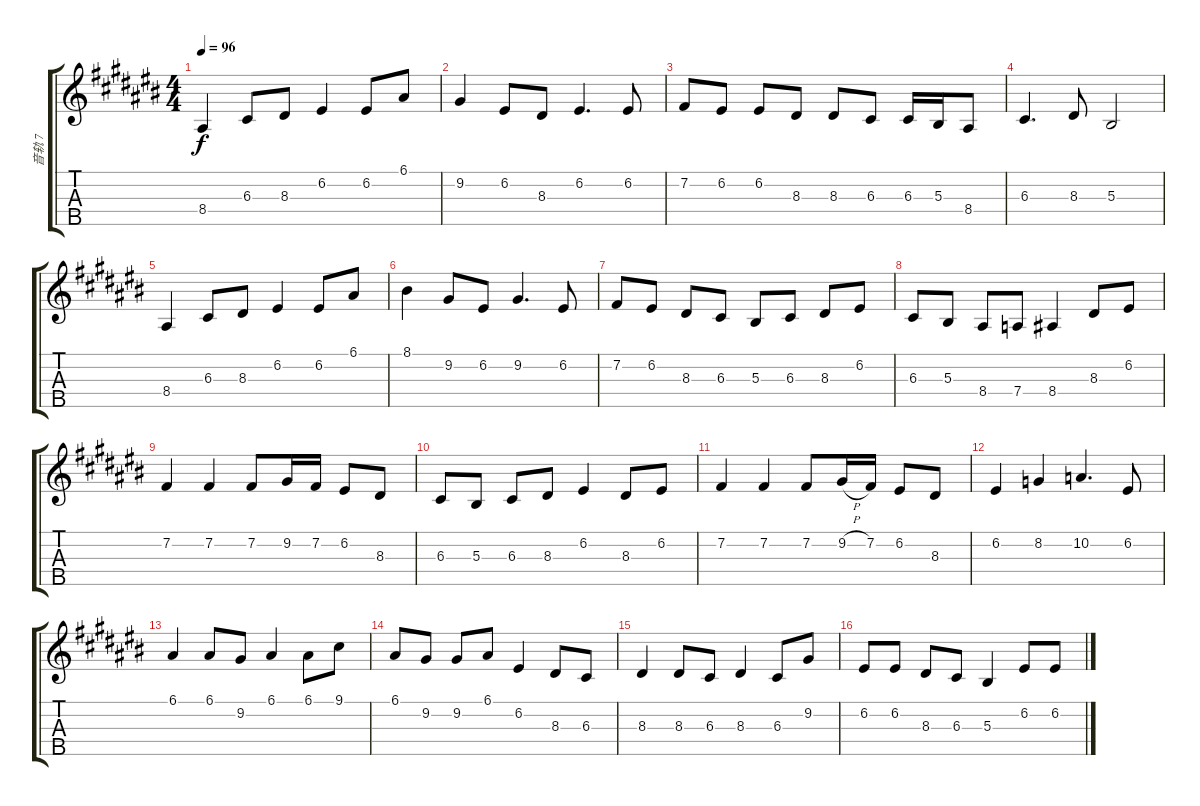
\track ("音轨 7" "音轨 7") {instrument altosax}
\staff {score tabs}
\tuning (E4 B3 G3 D3 A2) {hide}
\ts (4 4)
\tempo 96
\clef g2
\ks c#
8.4.4{dy f} 6.3.8 8.3.8 6.2.4 6.2.8 6.1.8 |
9.2.4 6.2.8 8.3.8 6.2.4{d} 6.2.8 |
7.2.8 6.2.8 6.2.8 8.3.8 8.3.8 6.3.8 6.3.16 5.3.16 8.4.8 |
6.3.4{d} 8.3.8 5.3.2 |
8.4.4 6.3.8 8.3.8 6.2.4 6.2.8 6.1.8 |
8.1.4 9.2.8 6.2.8 9.2.4{d} 6.2.8 |
7.2.8 6.2.8 8.3.8 6.3.8 5.3.8 6.3.8 8.3.8 6.2.8 |
6.3.8 5.3.8 8.4.8 7.4.8 8.4.4 8.3.8 6.2.8 |
7.2.4 7.2.4 7.2.8 9.2.16 7.2.16 6.2.8 8.3.8 |
6.3.8 5.3.8 6.3.8 8.3.8 6.2.4 8.3.8 6.2.8 |
7.2.4 7.2.4 7.2.8 9.2{h}.16 7.2.16 6.2.8 8.3.8 |
6.2.4 8.2.4 10.2.4{d} 6.2.8 |
6.1.4 6.1.8 9.2.8 6.1.4 6.1.8 9.1.8 |
6.1.8 9.2.8 9.2.8 6.1.8 6.2.4 8.3.8 6.3.8 |
8.3.4 8.3.8 6.3.8 8.3.4 6.3.8 9.2.8 |
6.2.8 6.2.8 8.3.8 6.3.8 5.3.4 6.2.8 6.2.8
